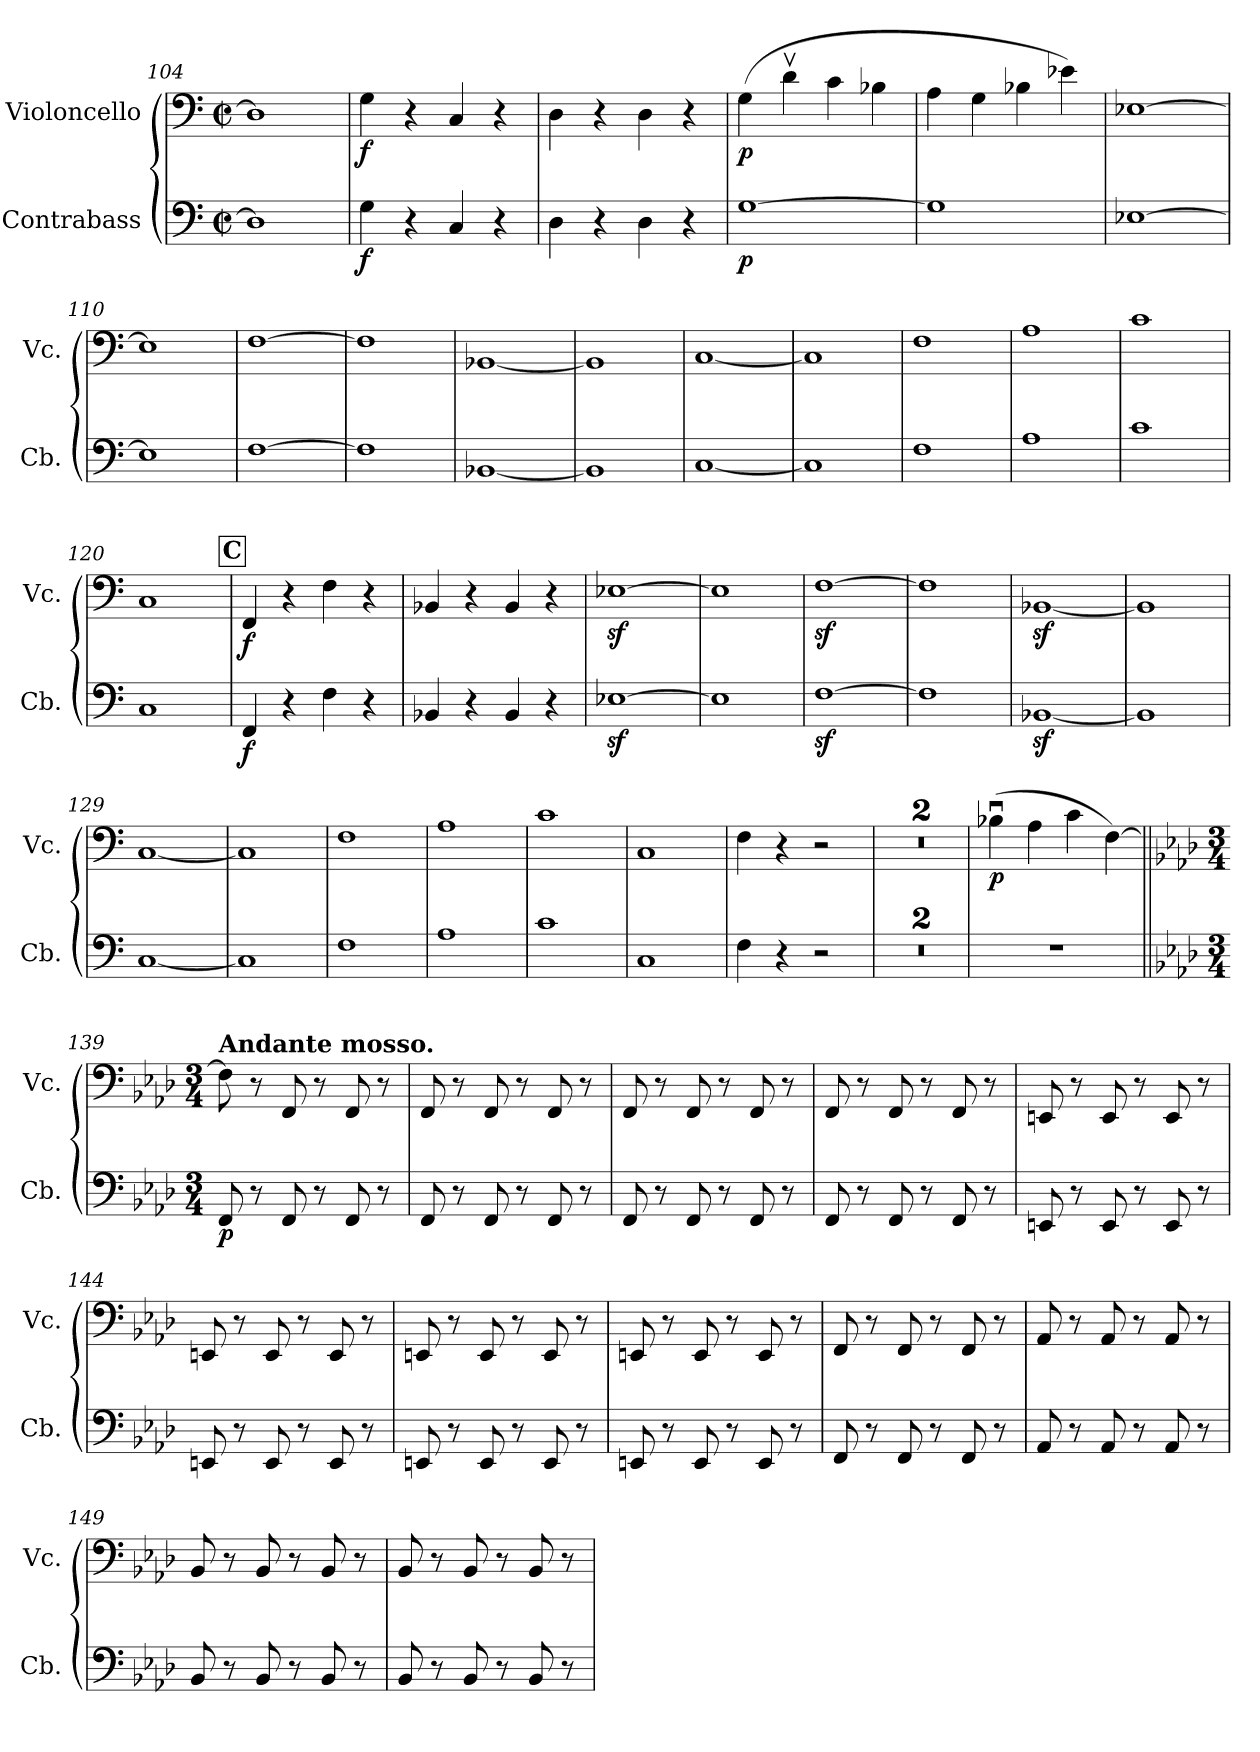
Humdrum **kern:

**kern	**dynam	**kern	**dynam
*part2	*part2	*part1	*part1
*staff2	*staff2	*staff1	*staff1
*I"Contrabass	*	*I"Violoncello	*
*I'Cb.	*	*I'Vc.	*
*clefF4	*	*clefF4	*
*ITrd7c12	*	*	*
*k[]	*	*k[]	*
*M2/2	*	*M2/2	*
*met(c|)	*	*met(c|)	*
=104	=104	=104	=104
1DD]	.	1D]	.
=105	=105	=105	=105
!	!LO:DY:b	!	!LO:DY:b
4GG\	f	4G\	f
4r	.	4r	.
4CC/	.	4C/	.
4r	.	4r	.
=106	=106	=106	=106
4DD\	.	4D\	.
4r	.	4r	.
4DD\	.	4D\	.
4r	.	4r	.
=107	=107	=107	=107
!	!LO:DY:b	!	!LO:DY:b
[1GG	p	(<4G\	p
.	.	4dv\	.
.	.	4c\	.
.	.	4B-X\	.
=108	=108	=108	=108
1GG]	.	4A\	.
.	.	4G\	.
.	.	4B-X\	.
.	.	4e-X\)	.
=109	=109	=109	=109
[1EE-X	.	[1E-X	.
=110	=110	=110	=110
1EE-]	.	1E-]	.
=111	=111	=111	=111
[1FF	.	[1F	.
=112	=112	=112	=112
1FF]	.	1F]	.
=113	=113	=113	=113
[1BBB-X	.	[1BB-X	.
=114	=114	=114	=114
1BBB-]	.	1BB-]	.
=115	=115	=115	=115
[1CC	.	[1C	.
=116	=116	=116	=116
1CC]	.	1C]	.
=117	=117	=117	=117
1FF	.	1F	.
!!LO:LB:g=z
=118	=118	=118	=118
1AA	.	1A	.
=119	=119	=119	=119
1C	.	1c	.
=120	=120	=120	=120
1CC	.	1C	.
!!LO:REH:place=s1:a:B:fs=14:t=C
=121	=121	=121	=121
!	!LO:DY:b	!	!LO:DY:b
4FFF/	f	4FF/	f
4r	.	4r	.
4FF\	.	4F\	.
4r	.	4r	.
=122	=122	=122	=122
4BBB-X/	.	4BB-X/	.
4r	.	4r	.
4BBB-/	.	4BB-/	.
4r	.	4r	.
=123	=123	=123	=123
[1EE-Xz<	.	[1E-Xz<	.
=124	=124	=124	=124
1EE-]	.	1E-]	.
=125	=125	=125	=125
[1FFz<	.	[1Fz<	.
=126	=126	=126	=126
1FF]	.	1F]	.
=127	=127	=127	=127
[1BBB-Xz<	.	[1BB-Xz<	.
=128	=128	=128	=128
1BBB-]	.	1BB-]	.
=129	=129	=129	=129
[1CC	.	[1C	.
=130	=130	=130	=130
1CC]	.	1C]	.
=131	=131	=131	=131
1FF	.	1F	.
=132	=132	=132	=132
1AA	.	1A	.
=133	=133	=133	=133
1C	.	1c	.
=134	=134	=134	=134
1CC	.	1C	.
=135	=135	=135	=135
4FF\	.	4F\	.
4r	.	4r	.
2r	.	2r	.
!!LO:LB:g=z
=136	=136	=136	=136
1r	.	1r	.
=137	=137	=137	=137
1r	.	1r	.
=138	=138	=138	=138
!	!	!	!LO:DY:b
1r	.	(>4B-Xu\	p
.	.	4A\	.
.	.	4c\	.
.	.	[4F\)	.
=139||	=139||	=139||	=139||
*k[b-e-a-d-]	*	*k[b-e-a-d-]	*
*M3/4	*	*M3/4	*
!	!	!LO:TX:a:B:t=Andante mosso.	!
!	!LO:DY:b	!	!
8FFF/	p	8F\]	.
8r	.	8r	.
8FFF/	.	8FF/	.
8r	.	8r	.
8FFF/	.	8FF/	.
8r	.	8r	.
=140	=140	=140	=140
8FFF/	.	8FF/	.
8r	.	8r	.
8FFF/	.	8FF/	.
8r	.	8r	.
8FFF/	.	8FF/	.
8r	.	8r	.
=141	=141	=141	=141
8FFF/	.	8FF/	.
8r	.	8r	.
8FFF/	.	8FF/	.
8r	.	8r	.
8FFF/	.	8FF/	.
8r	.	8r	.
=142	=142	=142	=142
8FFF/	.	8FF/	.
8r	.	8r	.
8FFF/	.	8FF/	.
8r	.	8r	.
8FFF/	.	8FF/	.
8r	.	8r	.
=143	=143	=143	=143
8EEEn/	.	8EEn/	.
8r	.	8r	.
8EEE/	.	8EE/	.
8r	.	8r	.
8EEE/	.	8EE/	.
8r	.	8r	.
!!LO:LB:g=z
=144	=144	=144	=144
8EEEn/	.	8EEn/	.
8r	.	8r	.
8EEE/	.	8EE/	.
8r	.	8r	.
8EEE/	.	8EE/	.
8r	.	8r	.
=145	=145	=145	=145
8EEEn/	.	8EEn/	.
8r	.	8r	.
8EEE/	.	8EE/	.
8r	.	8r	.
8EEE/	.	8EE/	.
8r	.	8r	.
=146	=146	=146	=146
8EEEn/	.	8EEn/	.
8r	.	8r	.
8EEE/	.	8EE/	.
8r	.	8r	.
8EEE/	.	8EE/	.
8r	.	8r	.
=147	=147	=147	=147
8FFF/	.	8FF/	.
8r	.	8r	.
8FFF/	.	8FF/	.
8r	.	8r	.
8FFF/	.	8FF/	.
8r	.	8r	.
=148	=148	=148	=148
8AAA-/	.	8AA-/	.
8r	.	8r	.
8AAA-/	.	8AA-/	.
8r	.	8r	.
8AAA-/	.	8AA-/	.
8r	.	8r	.
=149	=149	=149	=149
8BBB-/	.	8BB-/	.
8r	.	8r	.
8BBB-/	.	8BB-/	.
8r	.	8r	.
8BBB-/	.	8BB-/	.
8r	.	8r	.
!!LO:LB:g=z
=150	=150	=150	=150
8BBB-/	.	8BB-/	.
8r	.	8r	.
8BBB-/	.	8BB-/	.
8r	.	8r	.
8BBB-/	.	8BB-/	.
8r	.	8r	.
=	=	=	=
*-	*-	*-	*-
